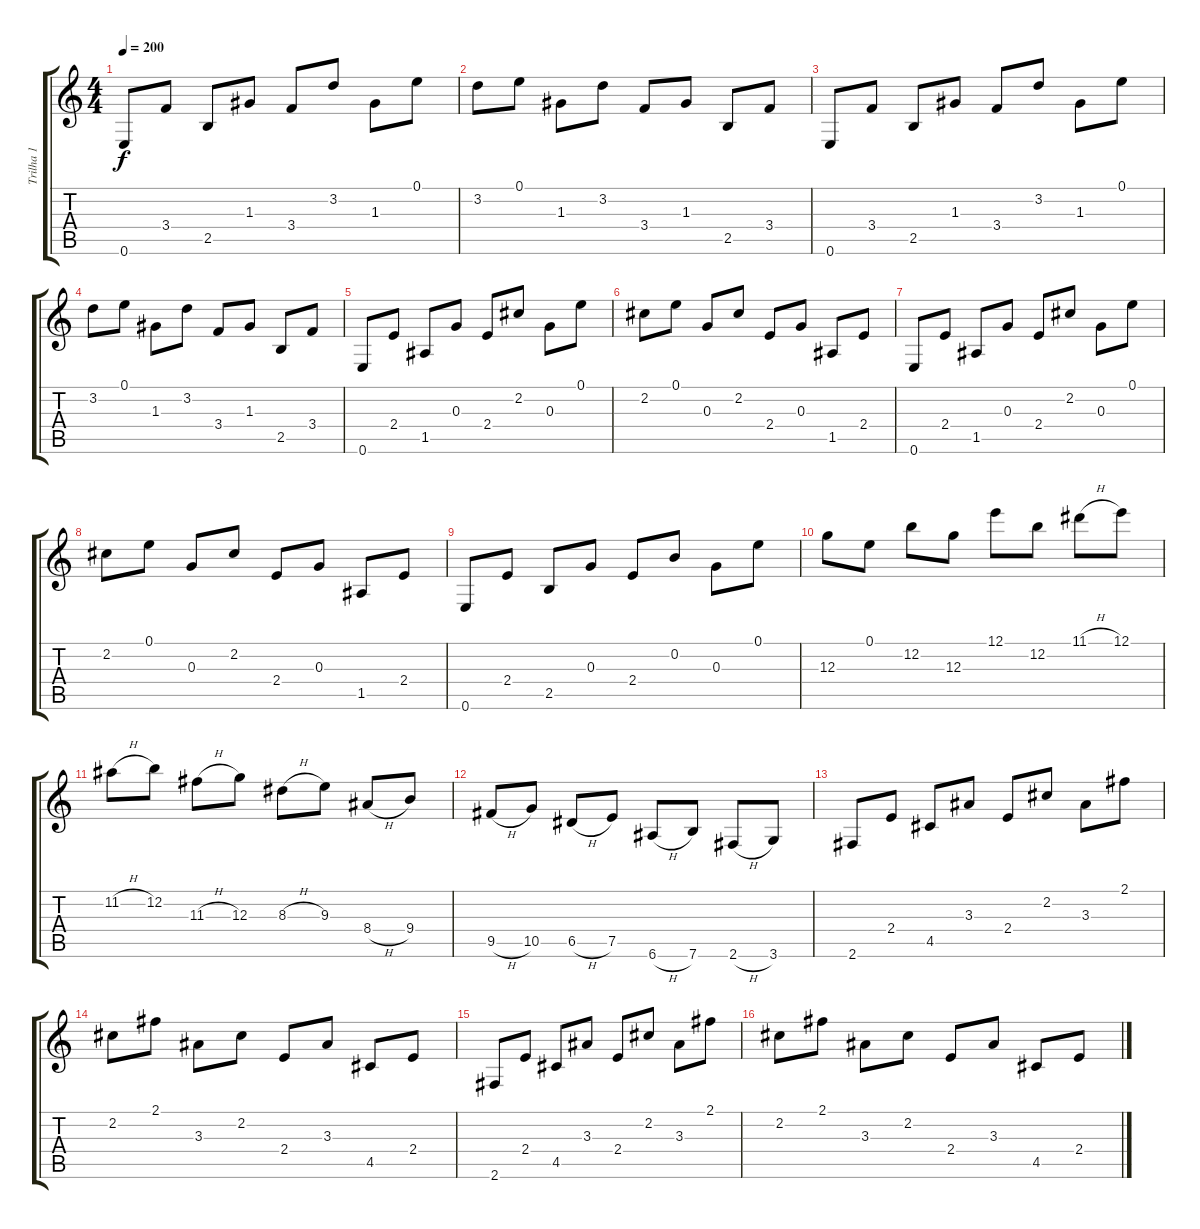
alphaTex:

\track ("Trilha 1" "Trilha 1") {instrument acousticguitarsteel}
\staff {score tabs}
\tuning (E4 B3 G3 D3 A2 E2) {hide}
\ts (4 4)
\tempo 200
\clef g2
\ks c
0.6.8{dy f} 3.4.8 2.5.8 1.3.8 3.4.8 3.2.8 1.3.8 0.1.8 |
3.2.8 0.1.8 1.3.8 3.2.8 3.4.8 1.3.8 2.5.8 3.4.8 |
0.6.8 3.4.8 2.5.8 1.3.8 3.4.8 3.2.8 1.3.8 0.1.8 |
3.2.8 0.1.8 1.3.8 3.2.8 3.4.8 1.3.8 2.5.8 3.4.8 |
0.6.8 2.4.8 1.5.8 0.3.8 2.4.8 2.2.8 0.3.8 0.1.8 |
2.2.8 0.1.8 0.3.8 2.2.8 2.4.8 0.3.8 1.5.8 2.4.8 |
0.6.8 2.4.8 1.5.8 0.3.8 2.4.8 2.2.8 0.3.8 0.1.8 |
2.2.8 0.1.8 0.3.8 2.2.8 2.4.8 0.3.8 1.5.8 2.4.8 |
0.6.8 2.4.8 2.5.8 0.3.8 2.4.8 0.2.8 0.3.8 0.1.8 |
12.3.8 0.1.8 12.2.8 12.3.8 12.1.8 12.2.8 11.1{h}.8 12.1.8 |
11.2{h}.8 12.2.8 11.3{h}.8 12.3.8 8.3{h}.8 9.3.8 8.4{h}.8 9.4.8 |
9.5{h}.8 10.5.8 6.5{h}.8 7.5.8 6.6{h}.8 7.6.8 2.6{h}.8 3.6.8 |
2.6.8 2.4.8 4.5.8 3.3.8 2.4.8 2.2.8 3.3.8 2.1.8 |
2.2.8 2.1.8 3.3.8 2.2.8 2.4.8 3.3.8 4.5.8 2.4.8 |
2.6.8 2.4.8 4.5.8 3.3.8 2.4.8 2.2.8 3.3.8 2.1.8 |
2.2.8 2.1.8 3.3.8 2.2.8 2.4.8 3.3.8 4.5.8 2.4.8
